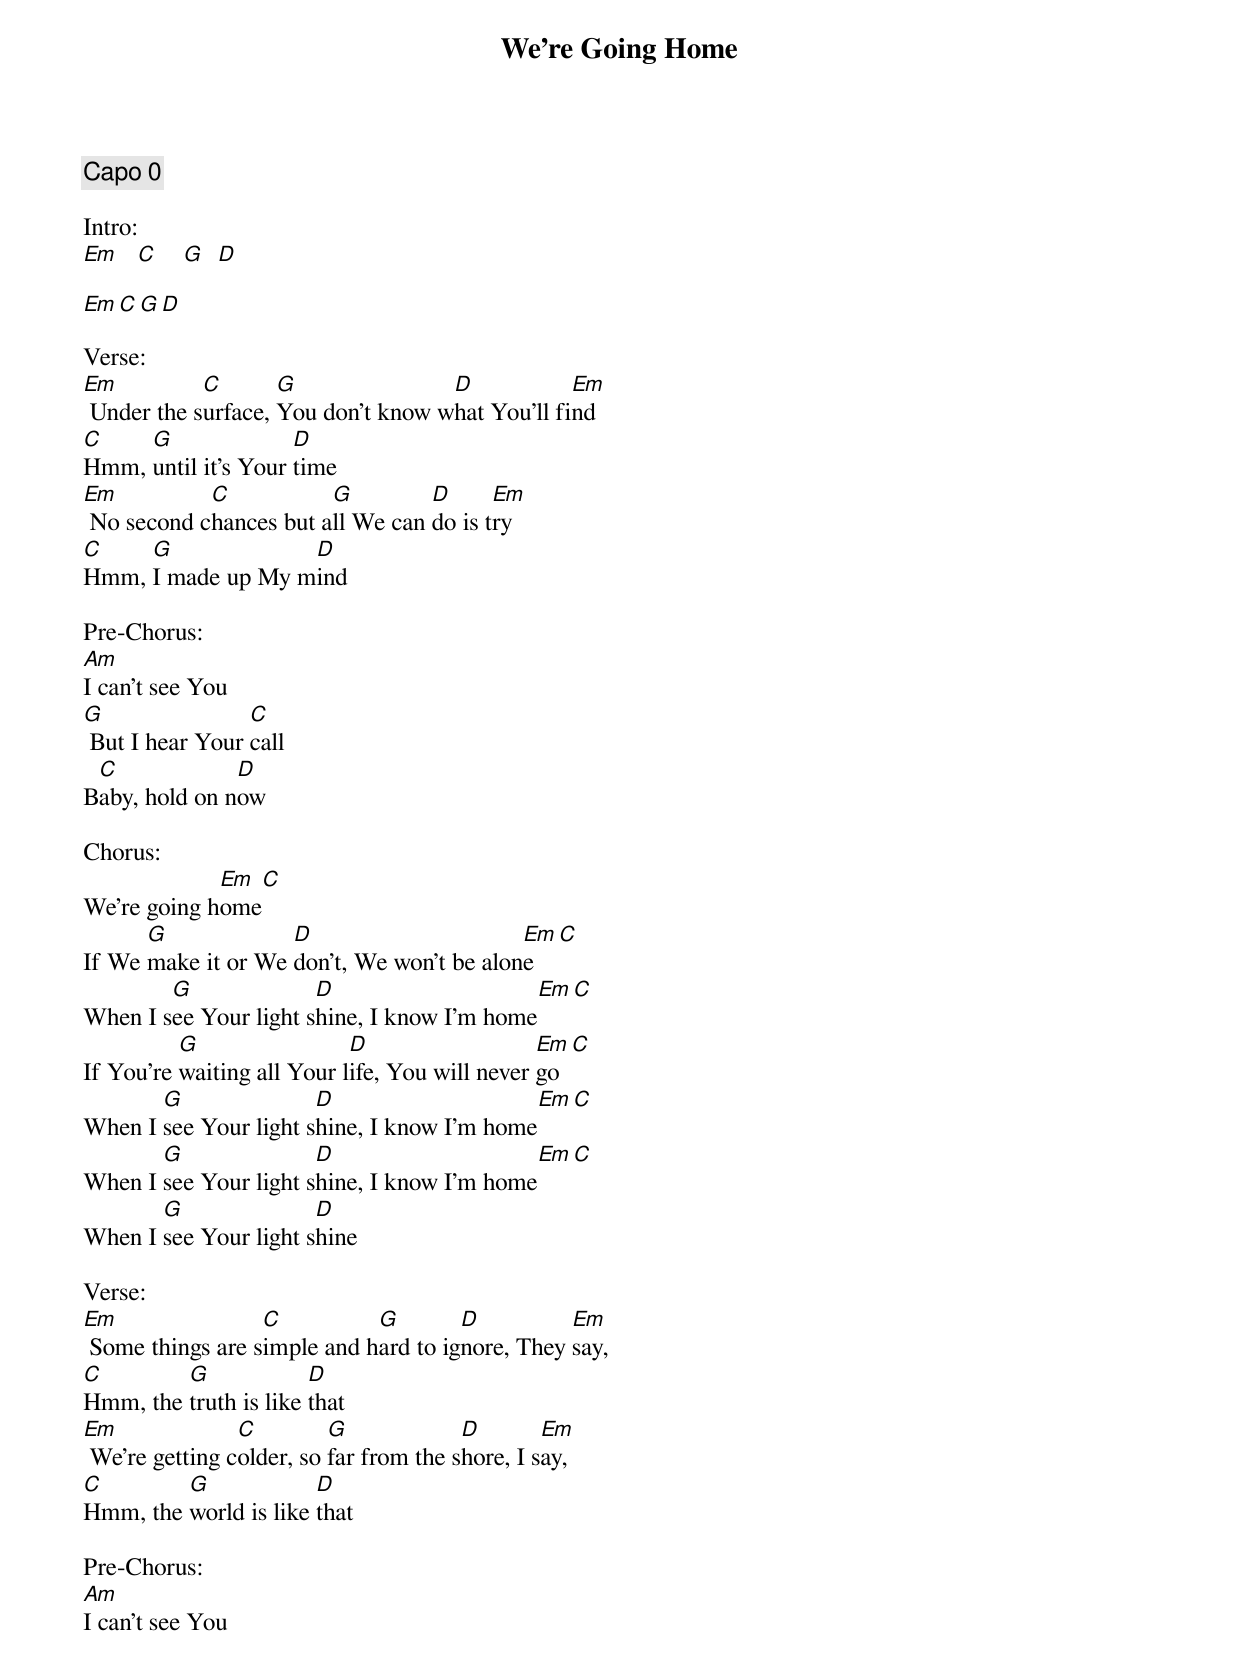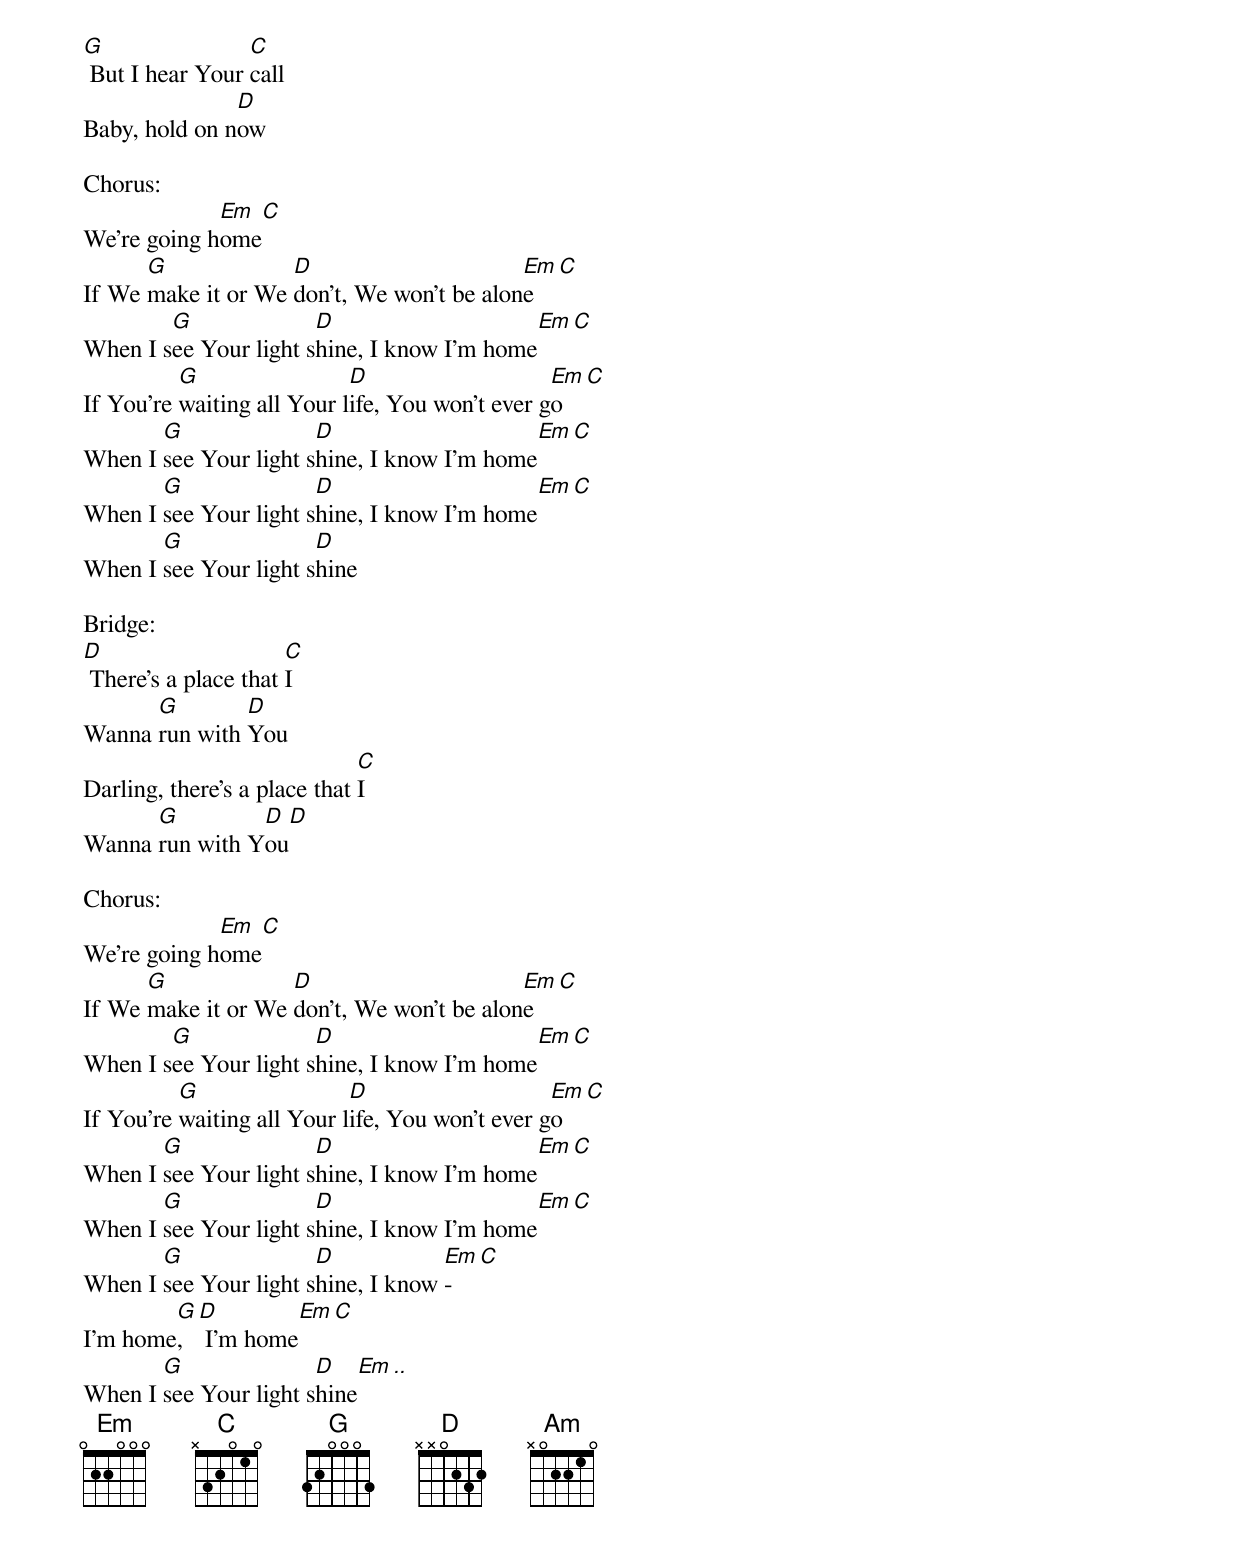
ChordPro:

{title:We're Going Home}
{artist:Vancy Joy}
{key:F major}
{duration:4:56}
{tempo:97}
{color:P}

{comment: Capo 0}

Intro:
[Em]   [C]    [G]  [D]

[Em][C][G][D]

Verse:
[Em] Under the s[C]urface, [G]You don't know w[D]hat You'll fi[Em]nd
[C]Hmm, [G]until it's Your [D]time
[Em] No second c[C]hances but a[G]ll We can [D]do is t[Em]ry
[C]Hmm, [G]I made up My m[D]ind

Pre-Chorus:
[Am]I can't see You
[G] But I hear Your [C]call
B[C]aby, hold on n[D]ow

Chorus:
We're going h[Em]ome[C]
If We [G]make it or We [D]don't, We won't be alon[Em]e[C]
When I s[G]ee Your light s[D]hine, I know I'm home[Em][C]
If You're [G]waiting all Your l[D]ife, You will never [Em]go[C]
When I [G]see Your light s[D]hine, I know I'm home[Em][C]
When I [G]see Your light s[D]hine, I know I'm home[Em][C]
When I [G]see Your light s[D]hine

Verse:
[Em] Some things are s[C]imple and h[G]ard to ig[D]nore, They [Em]say,
[C]Hmm, the [G]truth is like [D]that
[Em] We're getting c[C]older, so [G]far from the s[D]hore, I s[Em]ay,
[C]Hmm, the [G]world is like [D]that

Pre-Chorus:
[Am]I can't see You
[G] But I hear Your [C]call
Baby, hold on n[D]ow

Chorus:
We're going h[Em]ome[C]
If We [G]make it or We [D]don't, We won't be alon[Em]e[C]
When I s[G]ee Your light s[D]hine, I know I'm home[Em][C]
If You're [G]waiting all Your l[D]ife, You won't ever g[Em]o[C]
When I [G]see Your light s[D]hine, I know I'm home[Em][C]
When I [G]see Your light s[D]hine, I know I'm home[Em][C]
When I [G]see Your light s[D]hine

Bridge:
[D] There's a place that [C]I
Wanna [G]run with [D]You
Darling, there's a place that [C]I
Wanna [G]run with Y[D]ou[D]

Chorus:
We're going h[Em]ome[C]
If We [G]make it or We [D]don't, We won't be alon[Em]e[C]
When I s[G]ee Your light s[D]hine, I know I'm home[Em][C]
If You're [G]waiting all Your l[D]ife, You won't ever g[Em]o[C]
When I [G]see Your light s[D]hine, I know I'm home[Em][C]
When I [G]see Your light s[D]hine, I know I'm home[Em][C]
When I [G]see Your light s[D]hine, I know [Em]-[C]
I'm home[G],  [D] I'm home[Em][C]
When I [G]see Your light s[D]hine[Em][..]
